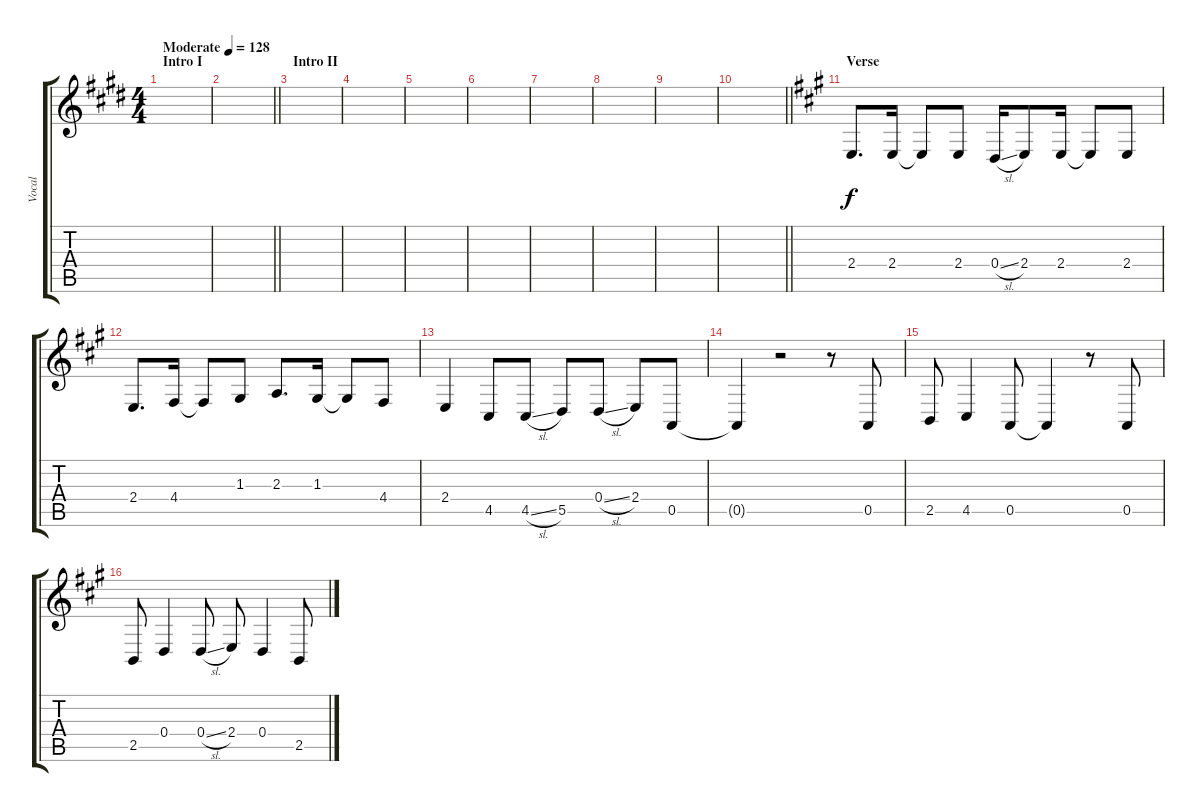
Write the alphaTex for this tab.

\track ("Vocal" "Vocal") {instrument tenorsax}
\staff {score tabs}
\tuning (E4 B3 G3 D3 A2 E2) {hide}
\ts (4 4)
\section ("" "Intro I")
\tempo (128 "Moderate")
\clef g2
\ks e
|
\barLineRight lightlight
|
\section ("" "Intro II")
|
|
|
|
|
|
|
\barLineRight lightlight
|
\section ("" "Verse")
\ks a
2.4.8{d} 2.4.16 2.4{t}.8 2.4.8 0.4{sl}.16 2.4.8 2.4.16 2.4{t}.8 2.4.8 |
2.4.8{d} 4.4.16 4.4{t}.8 1.3.8 2.3.8{d} 1.3.16 1.3{t}.8 4.4.8 |
2.4.4 4.5.8 4.5{sl}.8 5.5.8 0.4{sl}.8 2.4.8 0.5.8 |
0.5{t}.4 r.2 r.8 0.5.8 |
2.5.8 4.5.4 0.5.8 0.5{t}.4 r.8 0.5.8 |
2.5.8 0.4.4 0.4{sl}.8 2.4.8 0.4.4 2.5{sl}.8
